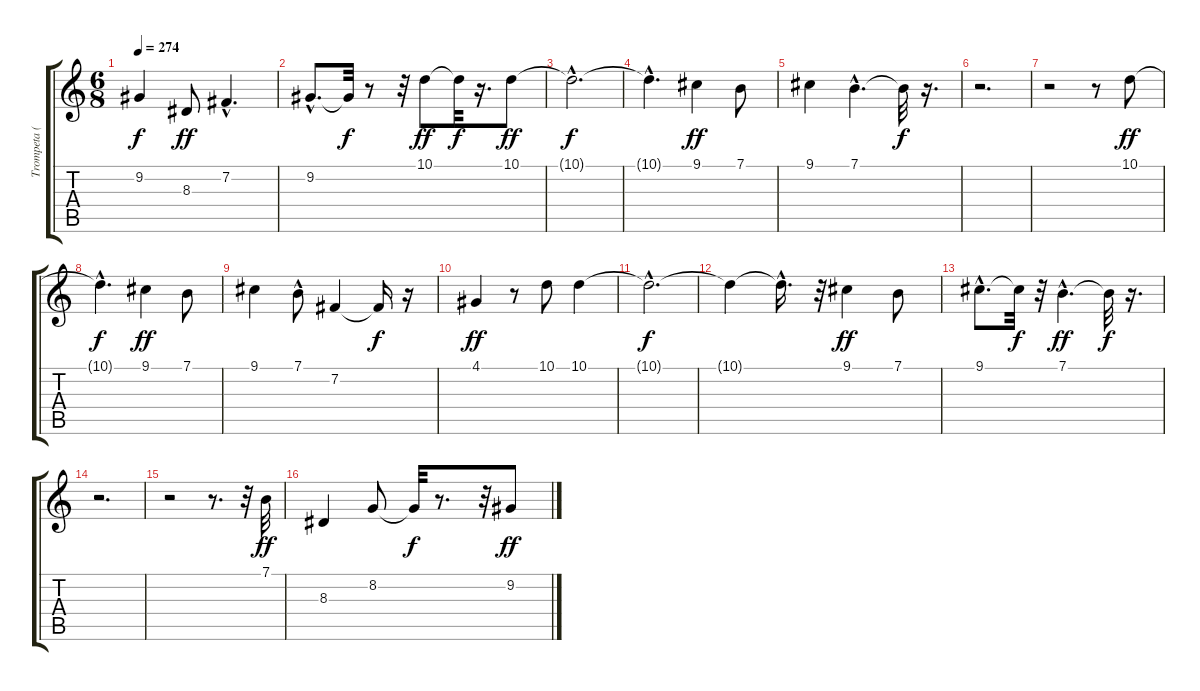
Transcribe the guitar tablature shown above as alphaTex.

\track ("Trompeta (Adornos" "Trompeta (") {instrument trumpet}
\staff {score tabs}
\tuning (E4 B3 G3 D3 A2 E2) {hide}
\ts (6 8)
\tempo 274
\clef g2
\ks c
9.2{t}.4{dy f} 8.3.8{dy ff} 7.2{hac}.4{d} |
9.2{hac}.8{d} 9.2{t}.32{dy f} r.8 r.32 10.1.8{dy ff} 10.1{t}.32{dy f} r.16{d} 10.1.8{dy ff} |
10.1{hac t}.2{d dy f} |
10.1{hac t}.4{d} 9.1.4{dy ff} 7.1.8 |
9.1.4 7.1{hac}.4{d} 7.1{t}.32{dy f} r.16{d} |
r.2{d} |
r.2 r.8 10.1.8{dy ff} |
10.1{hac t}.4{d dy f} 9.1.4{dy ff} 7.1.8 |
9.1.4 7.1{hac}.8 7.2.4 7.2{t}.16{dy f} r.16 |
4.1.4{dy ff} r.8 10.1.8 10.1.4 |
10.1{hac t}.2{d dy f} |
10.1{t}.4 10.1{hac t}.16{d} r.32 9.1.4{dy ff} 7.1.8 |
9.1{hac}.8{d} 9.1{t}.32{dy f} r.32 7.1{hac}.4{d dy ff} 7.1{t}.32{dy f} r.16{d} |
r.2{d} |
r.2 r.8{d} r.32 7.1.32{dy ff} |
8.3.4 8.2.8 8.2{t}.32{dy f} r.8{d} r.32 9.2.8{dy ff}
